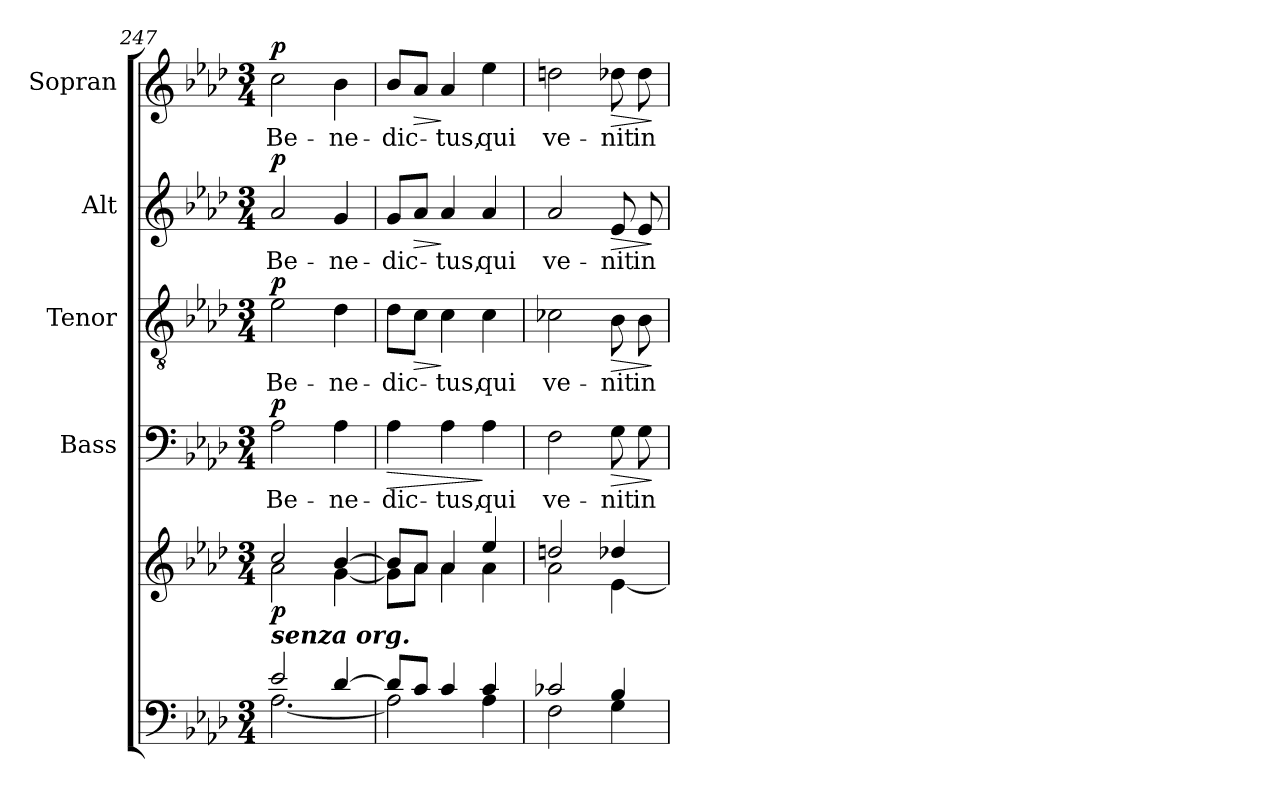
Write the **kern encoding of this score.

**kern	**kern	**dynam	**kern	**text	**dynam	**kern	**text	**dynam	**kern	**text	**dynam	**kern	**text	**dynam
*part5	*part5	*part5	*part4	*part4	*part4	*part3	*part3	*part3	*part2	*part2	*part2	*part1	*part1	*part1
*staff6	*staff5	*staff5/6	*staff4	*staff4	*staff4	*staff3	*staff3	*staff3	*staff2	*staff2	*staff2	*staff1	*staff1	*staff1
*	*	*	*I"Bass	*	*	*I"Tenor	*	*	*I"Alt	*	*	*I"Sopran	*	*
*	*	*	*I'B.	*	*	*I'T.	*	*	*I'A.	*	*	*I'S.	*	*
!!LO:LB:g=z
*clefF4	*clefG2	*	*clefF4	*	*	*clefGv2	*	*	*clefG2	*	*	*clefG2	*	*
*k[b-e-a-d-]	*k[b-e-a-d-]	*	*k[b-e-a-d-]	*	*	*k[b-e-a-d-]	*	*	*k[b-e-a-d-]	*	*	*k[b-e-a-d-]	*	*
*A-:	*A-:	*	*A-:	*	*	*A-:	*	*	*A-:	*	*	*A-:	*	*
*M3/4	*M3/4	*	*M3/4	*	*	*M3/4	*	*	*M3/4	*	*	*M3/4	*	*
=247	=247	=247	=247	=247	=247	=247	=247	=247	=247	=247	=247	=247	=247	=247
*^	*^	*	*	*	*	*	*	*	*	*	*	*	*	*
!	!	!LO:TX:b:Bi:t=senza org.	!	!	!	!	!	!	!	!	!	!	!	!	!	!
!	!	!	!	!LO:DY:b	!	!LO:LY:b	!LO:DY:a	!	!LO:LY:b	!LO:DY:a	!	!LO:LY:b	!LO:DY:a	!	!LO:LY:b	!LO:DY:a
2e-/	[<2.A-\	2cc/	2a-\	p	2A-\	Be-	p	2e-\	Be-	p	2a-/	Be-	p	2cc\	Be-	p
!	!	!	!	!	!	!LO:LY:b	!	!	!LO:LY:b	!	!	!LO:LY:b	!	!	!LO:LY:b	!
[>4d-/	.	[>4b-/	[<4g\	.	4A-\	-ne-	.	4d-\	-ne-	.	4g/	-ne-	.	4b-\	-ne-	.
=248	=248	=248	=248	=248	=248	=248	=248	=248	=248	=248	=248	=248	=248	=248	=248	=248
!	!	!	!	!	!	!LO:LY:b	!LO:HP:b	!	!LO:LY:b	!	!	!LO:LY:b	!	!	!LO:LY:b	!
8d-/L]	2A-\]	8b-/L]	8g\L]	.	4A-\	-dic-	>	8d-\L	-dic-	.	8g/L	-dic-	.	8b-/L	-dic-	.
!	!	!	!	!	!	!	!	!	!	!LO:HP:b	!	!	!LO:HP:b	!	!	!LO:HP:b
8c/J	.	8a-/J	8a-\J	.	.	.	.	8c\J	.	>	8a-/J	.	>	8a-/J	.	>
!	!	!	!	!	!	!LO:LY:b	!	!	!LO:LY:b	!	!	!LO:LY:b	!	!	!LO:LY:b	!
4c/	.	4a-/	4a-\	.	4A-\	-tus,	.	4c\	-tus,	]	4a-/	-tus,	]	4a-/	-tus,	]
!	!	!	!	!	!	!LO:LY:b	!	!	!LO:LY:b	!	!	!LO:LY:b	!	!	!LO:LY:b	!
4c/	4A-\	4ee-/	4a-\	.	4A-\	qui	]	4c\	qui	.	4a-/	qui	.	4ee-\	qui	.
=249	=249	=249	=249	=249	=249	=249	=249	=249	=249	=249	=249	=249	=249	=249	=249	=249
!	!	!	!	!	!	!LO:LY:b	!	!	!LO:LY:b	!	!	!LO:LY:b	!	!	!LO:LY:b	!
2c-X/	2F\	2ddn/	2a-\	.	2F\	ve-	.	2c-X\	ve-	.	2a-/	ve-	.	2ddn\	ve-	.
!	!	!	!	!	!	!LO:LY:b	!LO:HP:b	!	!LO:LY:b	!LO:HP:b	!	!LO:LY:b	!LO:HP:b	!	!LO:LY:b	!LO:HP:b
4B-/	4G\	4dd-X/	[<4e-\	.	8G\	-nit	>	8B-\	-nit	>	8e-/	-nit	>	8dd-X\	-nit	>
!	!	!	!	!	!	!LO:LY:b	!	!	!LO:LY:b	!	!	!LO:LY:b	!	!	!LO:LY:b	!
.	.	.	.	.	8G\	in	.	8B-\	in	.	8e-/	in	.	8dd-\	in	.
*v	*v	*	*	*	*	*	*	*	*	*	*	*	*	*	*	*
*	*v	*v	*	*	*	*	*	*	*	*	*	*	*	*	*
.	.	.	.	.	]	.	.	]	.	.	]	.	.	]
=	=	=	=	=	=	=	=	=	=	=	=	=	=	=
*-	*-	*-	*-	*-	*-	*-	*-	*-	*-	*-	*-	*-	*-	*-
